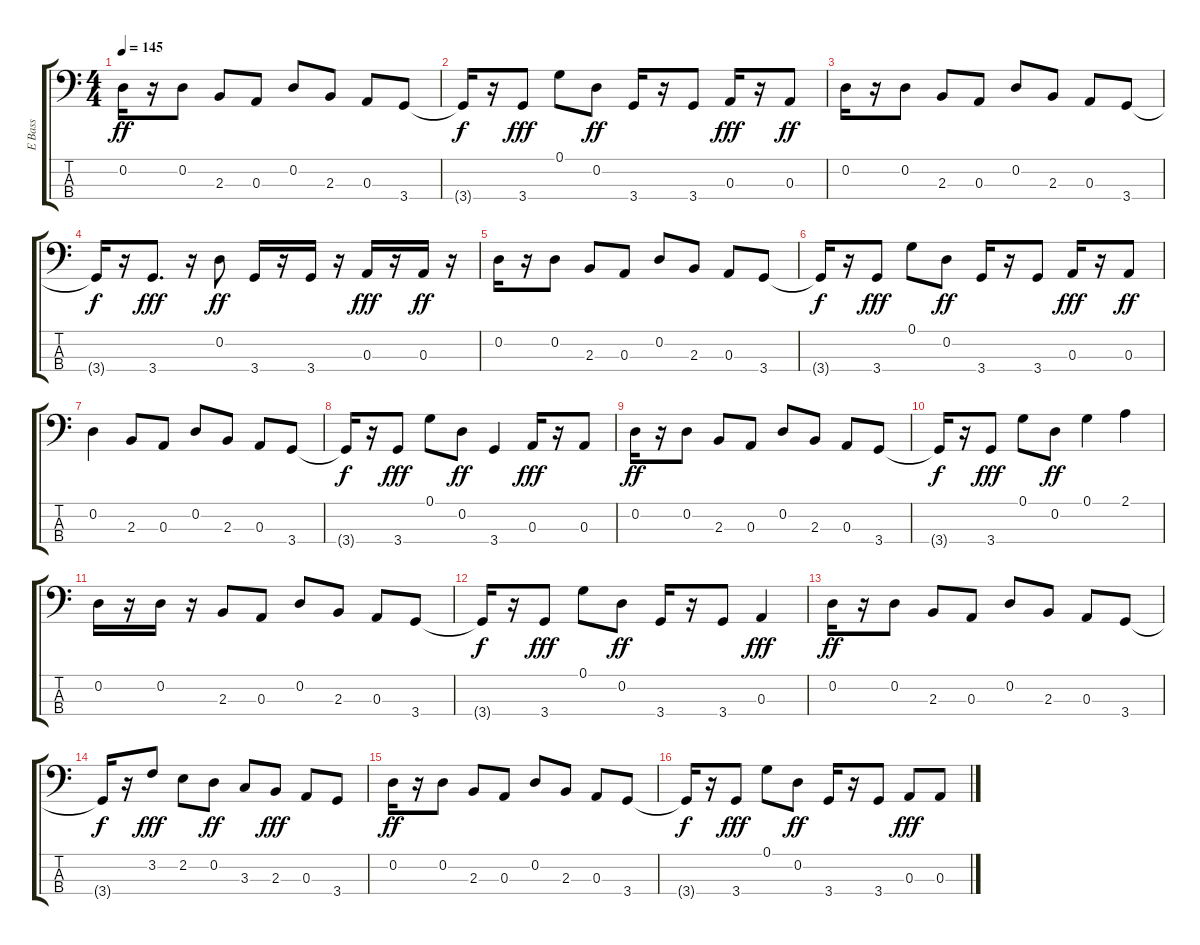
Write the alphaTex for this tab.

\track ("E Bass" "E Bass") {instrument slapbass1}
\staff {score tabs}
\tuning (G2 D2 A1 E1) {hide}
\ts (4 4)
\tempo 145
\clef f4
\ks c
0.2.16{dy ff} r.16 0.2.8 2.3.8 0.3.8 0.2.8 2.3.8 0.3.8 3.4.8 |
3.4{t}.16{dy f} r.16 3.4.8{dy fff} 0.1.8 0.2.8{dy ff} 3.4.16 r.16 3.4.8 0.3.16{dy fff} r.16 0.3.8{dy ff} |
0.2.16 r.16 0.2.8 2.3.8 0.3.8 0.2.8 2.3.8 0.3.8 3.4.8 |
3.4{t}.16{dy f} r.16 3.4.8{d dy fff} r.16 0.2.8{dy ff} 3.4.16 r.16 3.4.16 r.16 0.3.16{dy fff} r.16 0.3.16{dy ff} r.16 |
0.2.16 r.16 0.2.8 2.3.8 0.3.8 0.2.8 2.3.8 0.3.8 3.4.8 |
3.4{t}.16{dy f} r.16 3.4.8{dy fff} 0.1.8 0.2.8{dy ff} 3.4.16 r.16 3.4.8 0.3.16{dy fff} r.16 0.3.8{dy ff} |
0.2.4 2.3.8 0.3.8 0.2.8 2.3.8 0.3.8 3.4.8 |
3.4{t}.16{dy f} r.16 3.4.8{dy fff} 0.1.8 0.2.8{dy ff} 3.4.4 0.3.16{dy fff} r.16 0.3.8 |
0.2.16{dy ff} r.16 0.2.8 2.3.8 0.3.8 0.2.8 2.3.8 0.3.8 3.4.8 |
3.4{t}.16{dy f} r.16 3.4.8{dy fff} 0.1.8 0.2.8{dy ff} 0.1.4 2.1.4 |
0.2.16 r.16 0.2.16 r.16 2.3.8 0.3.8 0.2.8 2.3.8 0.3.8 3.4.8 |
3.4{t}.16{dy f} r.16 3.4.8{dy fff} 0.1.8 0.2.8{dy ff} 3.4.16 r.16 3.4.8 0.3.4{dy fff} |
0.2.16{dy ff} r.16 0.2.8 2.3.8 0.3.8 0.2.8 2.3.8 0.3.8 3.4.8 |
3.4{t}.16{dy f} r.16 3.2.8{dy fff} 2.2.8 0.2.8{dy ff} 3.3.8 2.3.8{dy fff} 0.3.8 3.4.8 |
0.2.16{dy ff} r.16 0.2.8 2.3.8 0.3.8 0.2.8 2.3.8 0.3.8 3.4.8 |
3.4{t}.16{dy f} r.16 3.4.8{dy fff} 0.1.8 0.2.8{dy ff} 3.4.16 r.16 3.4.8 0.3.8{dy fff} 0.3.8
